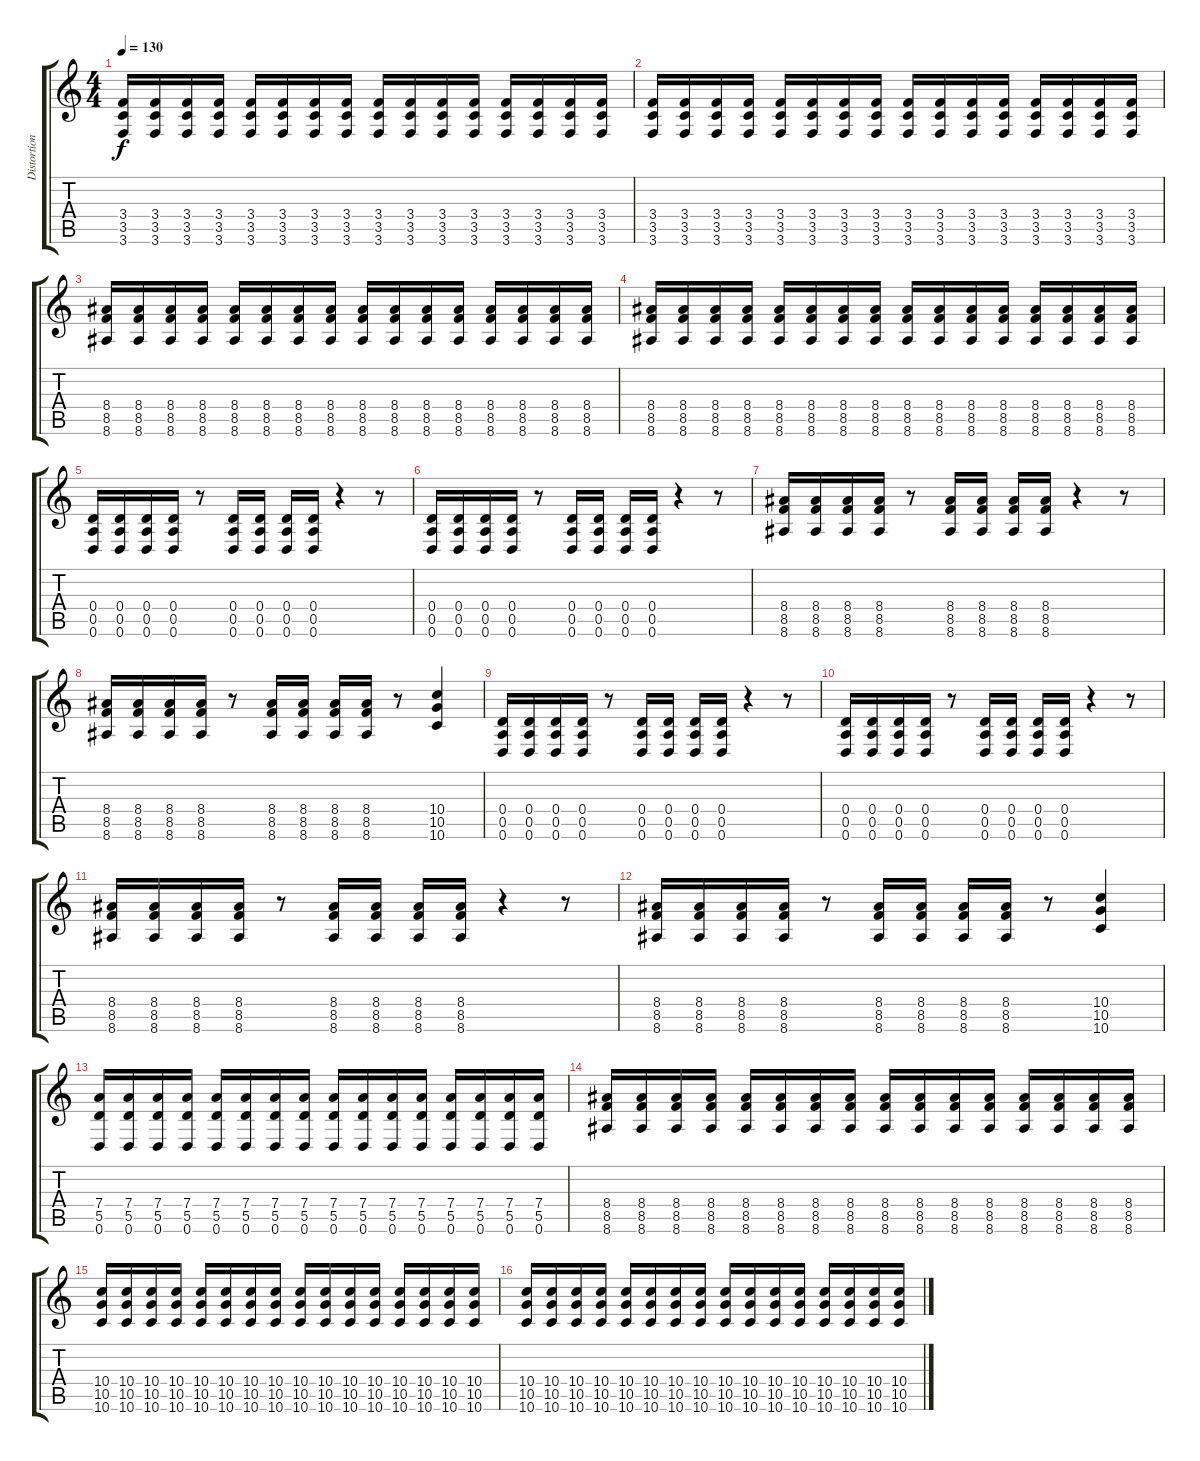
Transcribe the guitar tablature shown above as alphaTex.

\track ("Distortion Guitar 2" "Distortion") {instrument distortionguitar}
\staff {score tabs}
\tuning (E4 B3 G3 D3 A2 D2) {hide}
\ts (4 4)
\tempo 130
\clef g2
\ks c
(3.4 3.5 3.6).16{dy f} (3.4 3.5 3.6).16 (3.4 3.5 3.6).16 (3.4 3.5 3.6).16 (3.4 3.5 3.6).16 (3.4 3.5 3.6).16 (3.4 3.5 3.6).16 (3.4 3.5 3.6).16 (3.4 3.5 3.6).16 (3.4 3.5 3.6).16 (3.4 3.5 3.6).16 (3.4 3.5 3.6).16 (3.4 3.5 3.6).16 (3.4 3.5 3.6).16 (3.4 3.5 3.6).16 (3.4 3.5 3.6).16 |
(3.4 3.5 3.6).16 (3.4 3.5 3.6).16 (3.4 3.5 3.6).16 (3.4 3.5 3.6).16 (3.4 3.5 3.6).16 (3.4 3.5 3.6).16 (3.4 3.5 3.6).16 (3.4 3.5 3.6).16 (3.4 3.5 3.6).16 (3.4 3.5 3.6).16 (3.4 3.5 3.6).16 (3.4 3.5 3.6).16 (3.4 3.5 3.6).16 (3.4 3.5 3.6).16 (3.4 3.5 3.6).16 (3.4 3.5 3.6).16 |
(8.4 8.5 8.6).16 (8.4 8.5 8.6).16 (8.4 8.5 8.6).16 (8.4 8.5 8.6).16 (8.4 8.5 8.6).16 (8.4 8.5 8.6).16 (8.4 8.5 8.6).16 (8.4 8.5 8.6).16 (8.4 8.5 8.6).16 (8.4 8.5 8.6).16 (8.4 8.5 8.6).16 (8.4 8.5 8.6).16 (8.4 8.5 8.6).16 (8.4 8.5 8.6).16 (8.4 8.5 8.6).16 (8.4 8.5 8.6).16 |
(8.4 8.5 8.6).16 (8.4 8.5 8.6).16 (8.4 8.5 8.6).16 (8.4 8.5 8.6).16 (8.4 8.5 8.6).16 (8.4 8.5 8.6).16 (8.4 8.5 8.6).16 (8.4 8.5 8.6).16 (8.4 8.5 8.6).16 (8.4 8.5 8.6).16 (8.4 8.5 8.6).16 (8.4 8.5 8.6).16 (8.4 8.5 8.6).16 (8.4 8.5 8.6).16 (8.4 8.5 8.6).16 (8.4 8.5 8.6).16 |
(0.4 0.5 0.6).16 (0.4 0.5 0.6).16 (0.4 0.5 0.6).16 (0.4 0.5 0.6).16 r.8 (0.4 0.5 0.6).16 (0.4 0.5 0.6).16 (0.4 0.5 0.6).16 (0.4 0.5 0.6).16 r.4 r.8 |
(0.4 0.5 0.6).16 (0.4 0.5 0.6).16 (0.4 0.5 0.6).16 (0.4 0.5 0.6).16 r.8 (0.4 0.5 0.6).16 (0.4 0.5 0.6).16 (0.4 0.5 0.6).16 (0.4 0.5 0.6).16 r.4 r.8 |
(8.4 8.5 8.6).16 (8.4 8.5 8.6).16 (8.4 8.5 8.6).16 (8.4 8.5 8.6).16 r.8 (8.4 8.5 8.6).16 (8.4 8.5 8.6).16 (8.4 8.5 8.6).16 (8.4 8.5 8.6).16 r.4 r.8 |
(8.4 8.5 8.6).16 (8.4 8.5 8.6).16 (8.4 8.5 8.6).16 (8.4 8.5 8.6).16 r.8 (8.4 8.5 8.6).16 (8.4 8.5 8.6).16 (8.4 8.5 8.6).16 (8.4 8.5 8.6).16 r.8 (10.4 10.5 10.6).4 |
(0.4 0.5 0.6).16 (0.4 0.5 0.6).16 (0.4 0.5 0.6).16 (0.4 0.5 0.6).16 r.8 (0.4 0.5 0.6).16 (0.4 0.5 0.6).16 (0.4 0.5 0.6).16 (0.4 0.5 0.6).16 r.4 r.8 |
(0.4 0.5 0.6).16 (0.4 0.5 0.6).16 (0.4 0.5 0.6).16 (0.4 0.5 0.6).16 r.8 (0.4 0.5 0.6).16 (0.4 0.5 0.6).16 (0.4 0.5 0.6).16 (0.4 0.5 0.6).16 r.4 r.8 |
(8.4 8.5 8.6).16 (8.4 8.5 8.6).16 (8.4 8.5 8.6).16 (8.4 8.5 8.6).16 r.8 (8.4 8.5 8.6).16 (8.4 8.5 8.6).16 (8.4 8.5 8.6).16 (8.4 8.5 8.6).16 r.4 r.8 |
(8.4 8.5 8.6).16 (8.4 8.5 8.6).16 (8.4 8.5 8.6).16 (8.4 8.5 8.6).16 r.8 (8.4 8.5 8.6).16 (8.4 8.5 8.6).16 (8.4 8.5 8.6).16 (8.4 8.5 8.6).16 r.8 (10.4 10.5 10.6).4 |
(7.4 5.5 0.6).16 (7.4 5.5 0.6).16 (7.4 5.5 0.6).16 (7.4 5.5 0.6).16 (7.4 5.5 0.6).16 (7.4 5.5 0.6).16 (7.4 5.5 0.6).16 (7.4 5.5 0.6).16 (7.4 5.5 0.6).16 (7.4 5.5 0.6).16 (7.4 5.5 0.6).16 (7.4 5.5 0.6).16 (7.4 5.5 0.6).16 (7.4 5.5 0.6).16 (7.4 5.5 0.6).16 (7.4 5.5 0.6).16 |
(8.4 8.5 8.6).16 (8.4 8.5 8.6).16 (8.4 8.5 8.6).16 (8.4 8.5 8.6).16 (8.4 8.5 8.6).16 (8.4 8.5 8.6).16 (8.4 8.5 8.6).16 (8.4 8.5 8.6).16 (8.4 8.5 8.6).16 (8.4 8.5 8.6).16 (8.4 8.5 8.6).16 (8.4 8.5 8.6).16 (8.4 8.5 8.6).16 (8.4 8.5 8.6).16 (8.4 8.5 8.6).16 (8.4 8.5 8.6).16 |
(10.4 10.5 10.6).16 (10.4 10.5 10.6).16 (10.4 10.5 10.6).16 (10.4 10.5 10.6).16 (10.4 10.5 10.6).16 (10.4 10.5 10.6).16 (10.4 10.5 10.6).16 (10.4 10.5 10.6).16 (10.4 10.5 10.6).16 (10.4 10.5 10.6).16 (10.4 10.5 10.6).16 (10.4 10.5 10.6).16 (10.4 10.5 10.6).16 (10.4 10.5 10.6).16 (10.4 10.5 10.6).16 (10.4 10.5 10.6).16 |
(10.4 10.5 10.6).16 (10.4 10.5 10.6).16 (10.4 10.5 10.6).16 (10.4 10.5 10.6).16 (10.4 10.5 10.6).16 (10.4 10.5 10.6).16 (10.4 10.5 10.6).16 (10.4 10.5 10.6).16 (10.4 10.5 10.6).16 (10.4 10.5 10.6).16 (10.4 10.5 10.6).16 (10.4 10.5 10.6).16 (10.4 10.5 10.6).16 (10.4 10.5 10.6).16 (10.4 10.5 10.6).16 (10.4 10.5 10.6).16
